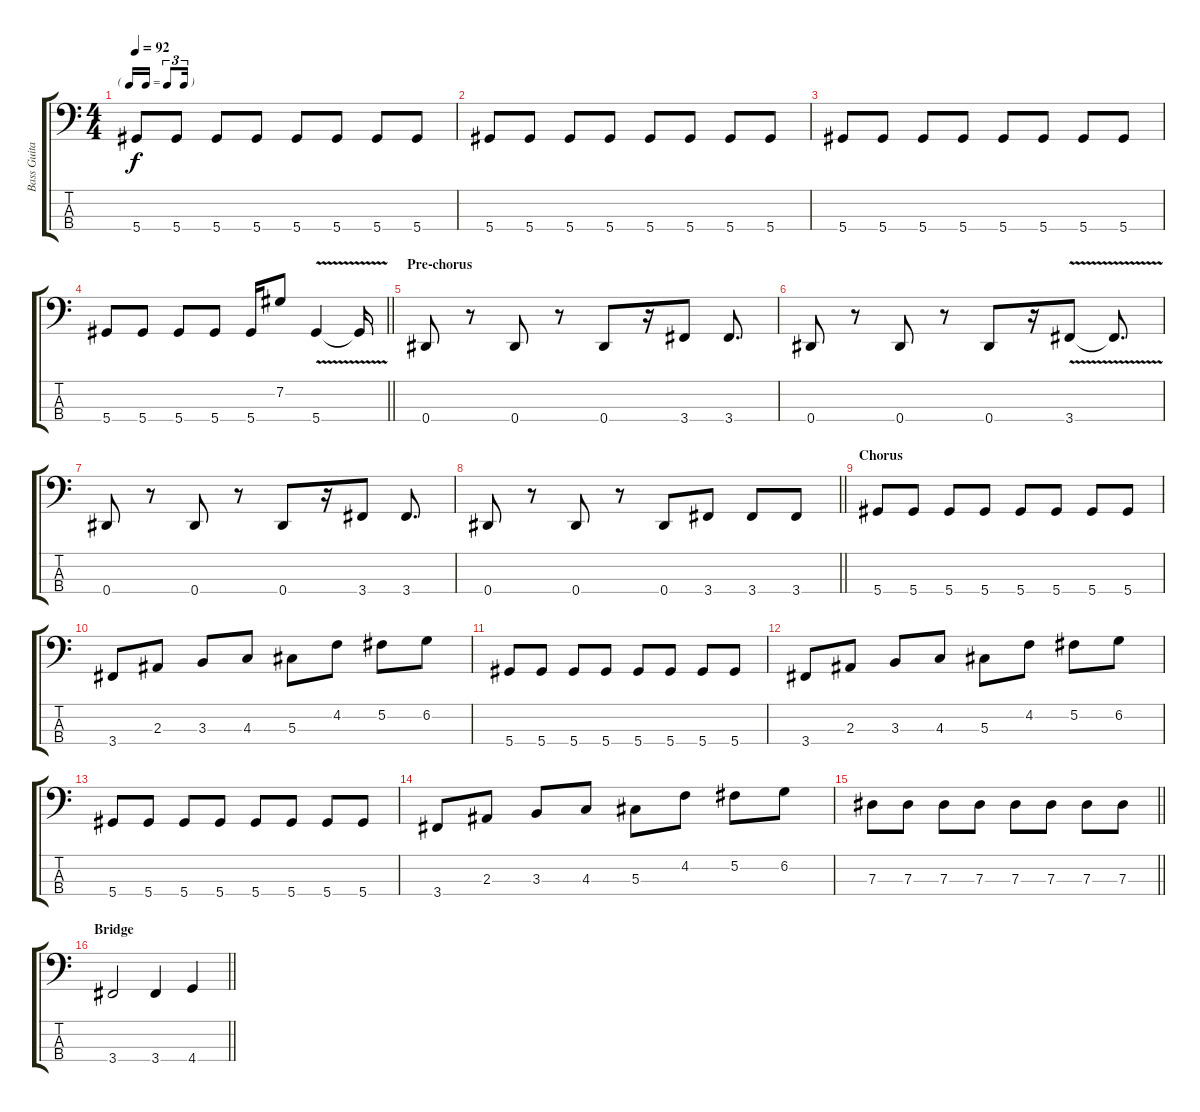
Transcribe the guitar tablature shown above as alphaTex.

\track ("Bass Guitar" "Bass Guita") {instrument electricbasspick}
\staff {score tabs}
\tuning (Gb2 Db2 Ab1 Eb1) {hide}
\ts (4 4)
\tf triplet16th
\tempo 92
\clef f4
\ks c
5.4.8{dy f} 5.4.8 5.4.8 5.4.8 5.4.8 5.4.8 5.4.8 5.4.8 |
5.4.8 5.4.8 5.4.8 5.4.8 5.4.8 5.4.8 5.4.8 5.4.8 |
5.4.8 5.4.8 5.4.8 5.4.8 5.4.8 5.4.8 5.4.8 5.4.8 |
\barLineRight lightlight
5.4.8 5.4.8 5.4.8 5.4.8 5.4.16 7.2.8 5.4{v}.4 5.4{t}.16 |
\section ("" "Pre-chorus")
0.4.8 r.8 0.4.8 r.8 0.4.8 r.16 3.4.8 3.4.8{d} |
0.4.8 r.8 0.4.8 r.8 0.4.8 r.16 3.4{v}.8 3.4{t}.8{d} |
0.4.8 r.8 0.4.8 r.8 0.4.8 r.16 3.4.8 3.4.8{d} |
\barLineRight lightlight
0.4.8 r.8 0.4.8 r.8 0.4.8 3.4.8 3.4.8 3.4.8 |
\section ("" "Chorus")
5.4.8 5.4.8 5.4.8 5.4.8 5.4.8 5.4.8 5.4.8 5.4.8 |
3.4.8 2.3.8 3.3.8 4.3.8 5.3.8 4.2.8 5.2.8 6.2.8 |
5.4.8 5.4.8 5.4.8 5.4.8 5.4.8 5.4.8 5.4.8 5.4.8 |
3.4.8 2.3.8 3.3.8 4.3.8 5.3.8 4.2.8 5.2.8 6.2.8 |
5.4.8 5.4.8 5.4.8 5.4.8 5.4.8 5.4.8 5.4.8 5.4.8 |
3.4.8 2.3.8 3.3.8 4.3.8 5.3.8 4.2.8 5.2.8 6.2.8 |
\barLineRight lightlight
7.3.8 7.3.8 7.3.8 7.3.8 7.3.8 7.3.8 7.3.8 7.3.8 |
\section ("" "Bridge")
\barLineRight lightlight
3.4.2 3.4.4 4.4.4
